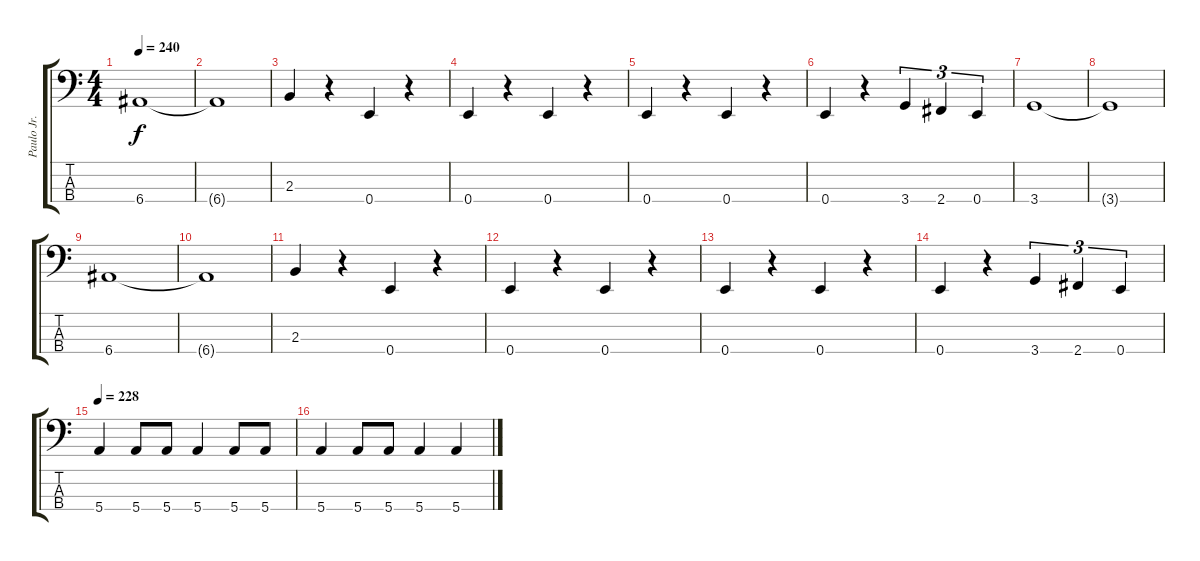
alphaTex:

\track ("Paulo Jr." "Paulo Jr.") {instrument electricbasspick}
\staff {score tabs}
\tuning (G2 D2 A1 E1) {hide}
\ts (4 4)
\tempo 240
\clef f4
\ks c
6.4.1{dy f} |
6.4{t}.1 |
2.3.4 r.4 0.4.4 r.4 |
0.4.4 r.4 0.4.4 r.4 |
0.4.4 r.4 0.4.4 r.4 |
0.4.4 r.4 3.4.4{tu (3 2)} 2.4.4{tu (3 2)} 0.4.4{tu (3 2)} |
3.4.1 |
3.4{t}.1 |
6.4.1 |
6.4{t}.1 |
2.3.4 r.4 0.4.4 r.4 |
0.4.4 r.4 0.4.4 r.4 |
0.4.4 r.4 0.4.4 r.4 |
0.4.4 r.4 3.4.4{tu (3 2)} 2.4.4{tu (3 2)} 0.4.4{tu (3 2)} |
\tempo 228
5.4.4 5.4.8 5.4.8 5.4.4 5.4.8 5.4.8 |
5.4.4 5.4.8 5.4.8 5.4.4 5.4.4
